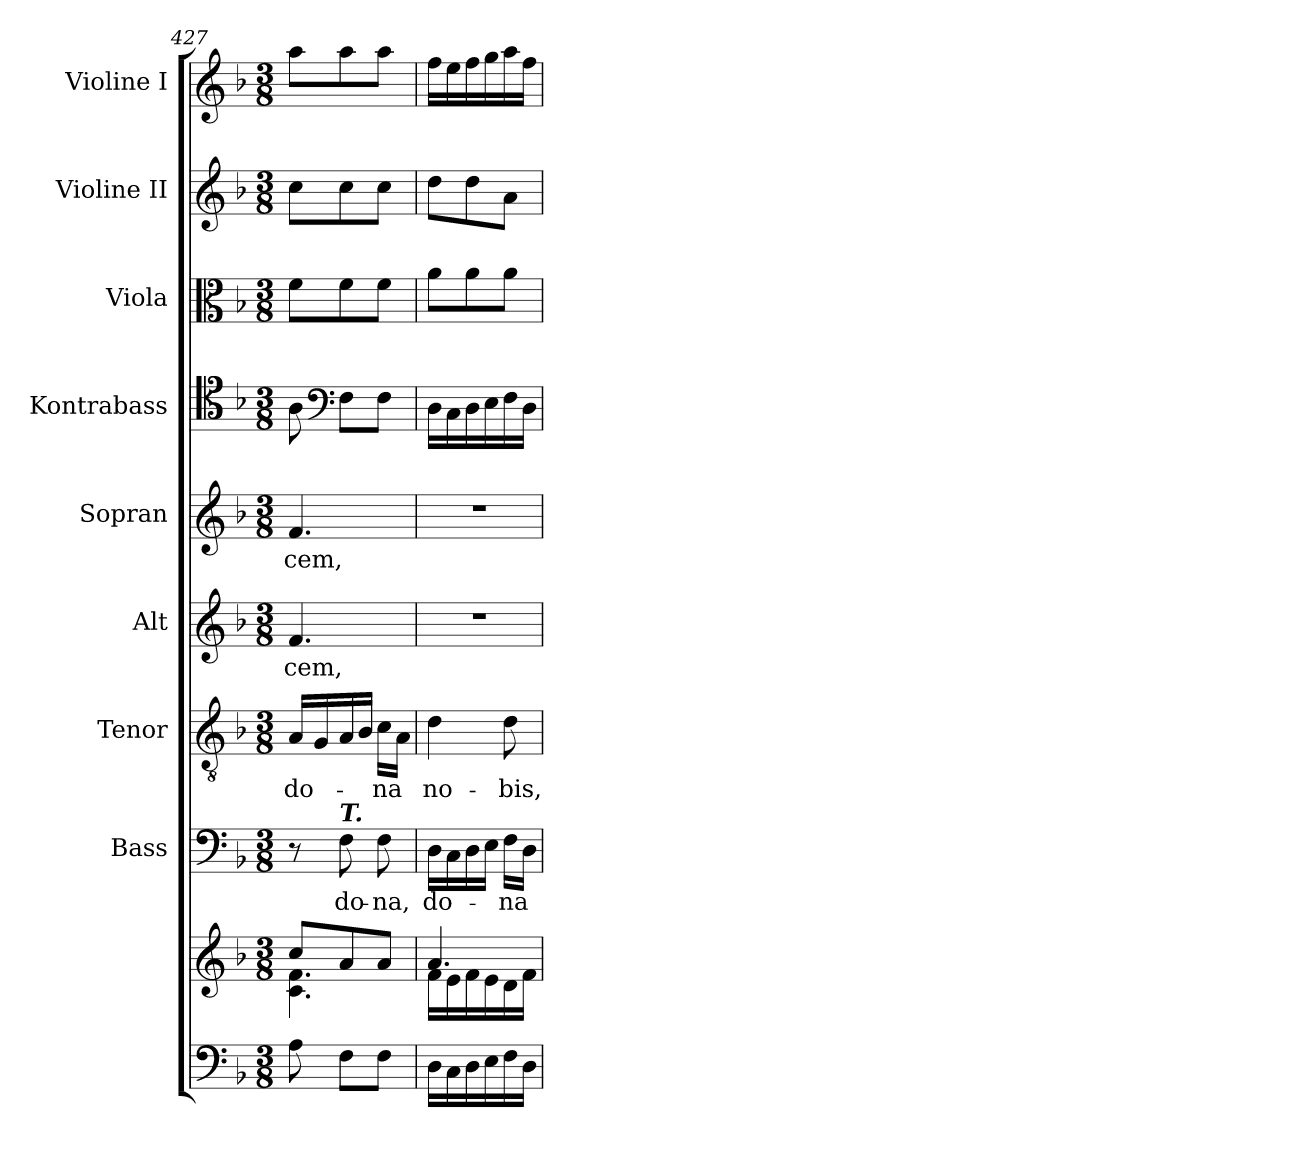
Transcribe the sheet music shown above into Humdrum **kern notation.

**kern	**kern	**kern	**text	**kern	**text	**kern	**text	**kern	**text	**kern	**kern	**kern	**kern
*part9	*part9	*part8	*part8	*part7	*part7	*part6	*part6	*part5	*part5	*part4	*part3	*part2	*part1
*staff10	*staff9	*staff8	*staff8	*staff7	*staff7	*staff6	*staff6	*staff5	*staff5	*staff4	*staff3	*staff2	*staff1
*	*	*I"Bass	*	*I"Tenor	*	*I"Alt	*	*I"Sopran	*	*I"Kontrabass	*I"Viola	*I"Violine II	*I"Violine I
*	*	*I'B.	*	*I'T.	*	*I'A.	*	*I'S.	*	*I'Kb.	*I'Vla.	*I'Vl. II	*I'Vl. I
*clefF4	*clefG2	*clefF4	*	*clefGv2	*	*clefG2	*	*clefG2	*	*clefC4	*clefC3	*clefG2	*clefG2
*	*	*	*	*	*	*	*	*	*	*ITrd7c12	*	*	*
*k[b-]	*k[b-]	*k[b-]	*	*k[b-]	*	*k[b-]	*	*k[b-]	*	*k[b-]	*k[b-]	*k[b-]	*k[b-]
*F:	*F:	*F:	*	*F:	*	*F:	*	*F:	*	*F:	*F:	*F:	*F:
*M3/8	*M3/8	*M3/8	*	*M3/8	*	*M3/8	*	*M3/8	*	*M3/8	*M3/8	*M3/8	*M3/8
=427	=427	=427	=427	=427	=427	=427	=427	=427	=427	=427	=427	=427	=427
*	*^	*	*	*	*	*	*	*	*	*	*	*	*
!	!	!	!	!	!	!LO:LY:b	!	!LO:LY:b	!	!LO:LY:b	!	!	!	!
8A\	8cc/L	4.c\ 4.f\	8r	.	16A/LL	do-	4.f/	-cem,	4.f/	-cem,	8AA\	8f\L	8cc\L	8aa\L
.	.	.	.	.	16G/	.	.	.	.	.	.	.	.	.
*	*	*	*	*	*	*	*	*	*	*	*clefF4	*	*	*
!	!	!	!LO:TX:a:Bi:t=T.	!	!	!	!	!	!	!	!	!	!	!
!	!	!	!	!LO:LY:b	!	!	!	!	!	!	!	!	!	!
8F\L	8a/	.	8F\	do-	16A/	.	.	.	.	.	8FF\L	8f\	8cc\	8aa\
.	.	.	.	.	16B-/JJ	.	.	.	.	.	.	.	.	.
!	!	!	!	!LO:LY:b	!	!LO:LY:b	!	!	!	!	!	!	!	!
8F\J	8a/J	.	8F\	-na,	16c\LL	-na	.	.	.	.	8FF\J	8f\J	8cc\J	8aa\J
.	.	.	.	.	16A\JJ	.	.	.	.	.	.	.	.	.
=428	=428	=428	=428	=428	=428	=428	=428	=428	=428	=428	=428	=428	=428	=428
!	!	!	!	!LO:LY:b	!	!LO:LY:b	!	!	!	!	!	!	!	!
16D\LL	4.a/	16f\LL	16D\LL	do-	4d\	no-	4.r	.	4.r	.	16DD\LL	8a\L	8dd\L	16ff\LL
16C\	.	16e\	16C\	.	.	.	.	.	.	.	16CC\	.	.	16ee\
16D\	.	16f\	16D\	.	.	.	.	.	.	.	16DD\	8a\	8dd\	16ff\
16E\	.	16e\	16E\JJ	.	.	.	.	.	.	.	16EE\	.	.	16gg\
!	!	!	!	!LO:LY:b	!	!LO:LY:b	!	!	!	!	!	!	!	!
16F\	.	16d\	16F\LL	-na	8d\	-bis,	.	.	.	.	16FF\	8a\J	8a\J	16aa\
16D\JJ	.	16f\JJ	16D\JJ	.	.	.	.	.	.	.	16DD\JJ	.	.	16ff\JJ
*	*v	*v	*	*	*	*	*	*	*	*	*	*	*	*
=	=	=	=	=	=	=	=	=	=	=	=	=	=
*-	*-	*-	*-	*-	*-	*-	*-	*-	*-	*-	*-	*-	*-
